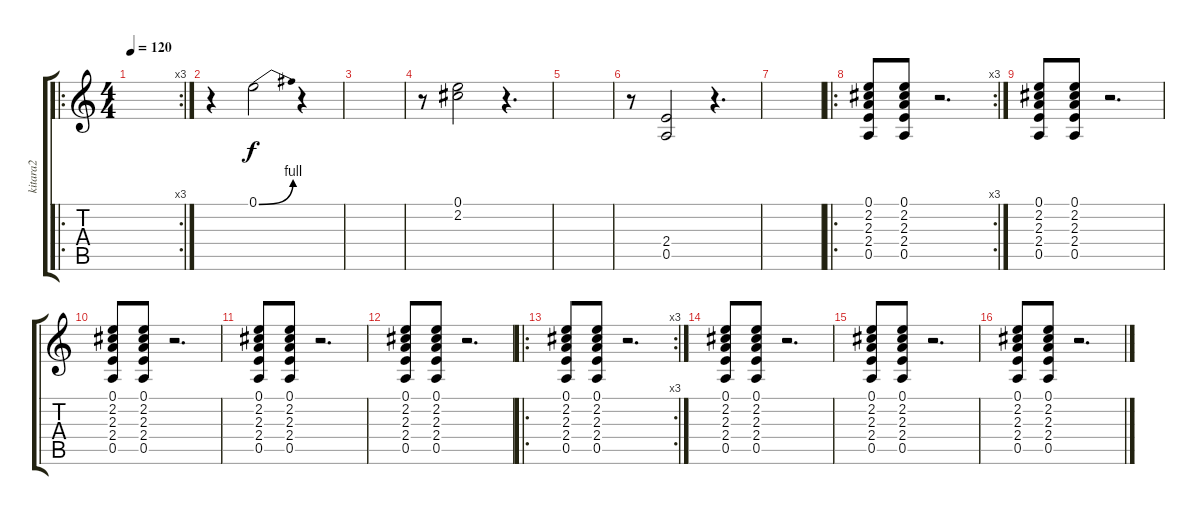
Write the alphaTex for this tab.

\track ("kitara2" "kitara2") {instrument distortionguitar}
\staff {score tabs}
\tuning (E4 B3 G3 D3 A2 E2) {hide}
\ro
\rc 3
\ts (4 4)
\tempo 120
\clef g2
\ks c
|
r.4 0.1{be (bend 0 0 60 4)}.2 r.4 |
|
r.8 (0.1 2.2).2 r.4{d} |
|
r.8 (2.4 0.5).2 r.4{d} |
|
\ro
\rc 3
(0.1 2.2 2.3 2.4 0.5).8 (0.1 2.2 2.3 2.4 0.5).8 r.2{d} |
(0.1 2.2 2.3 2.4 0.5).8 (0.1 2.2 2.3 2.4 0.5).8 r.2{d} |
(0.1 2.2 2.3 2.4 0.5).8 (0.1 2.2 2.3 2.4 0.5).8 r.2{d} |
(0.1 2.2 2.3 2.4 0.5).8 (0.1 2.2 2.3 2.4 0.5).8 r.2{d} |
(0.1 2.2 2.3 2.4 0.5).8 (0.1 2.2 2.3 2.4 0.5).8 r.2{d} |
\ro
\rc 3
(0.1 2.2 2.3 2.4 0.5).8 (0.1 2.2 2.3 2.4 0.5).8 r.2{d} |
(0.1 2.2 2.3 2.4 0.5).8 (0.1 2.2 2.3 2.4 0.5).8 r.2{d} |
(0.1 2.2 2.3 2.4 0.5).8 (0.1 2.2 2.3 2.4 0.5).8 r.2{d} |
(0.1 2.2 2.3 2.4 0.5).8 (0.1 2.2 2.3 2.4 0.5).8 r.2{d}
